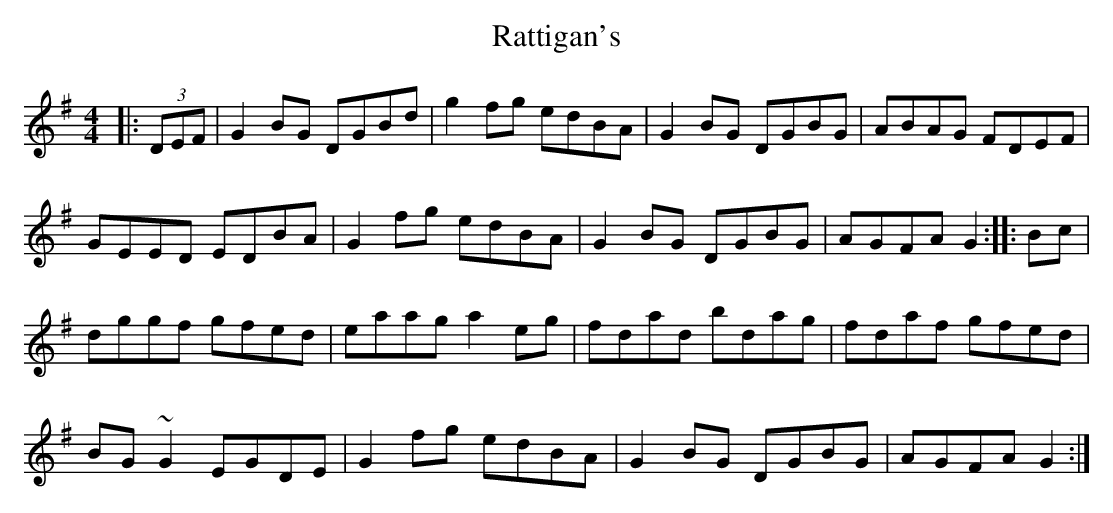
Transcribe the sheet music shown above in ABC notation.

X:1
T: Rattigan's
M: 4/4
L: 1/8
K: Gmaj
|:(3DEF|G2BG DGBd|g2fg edBA|G2BG DGBG|ABAG FDEF|
GEED EDBA|G2fg edBA|G2BG DGBG|AGFA G2:|:Bc|
dggf gfed|eaag a2eg|fdad bdag|fdaf gfed|
BG~G2 EGDE|G2fg edBA|G2BG DGBG|AGFA G2:|
